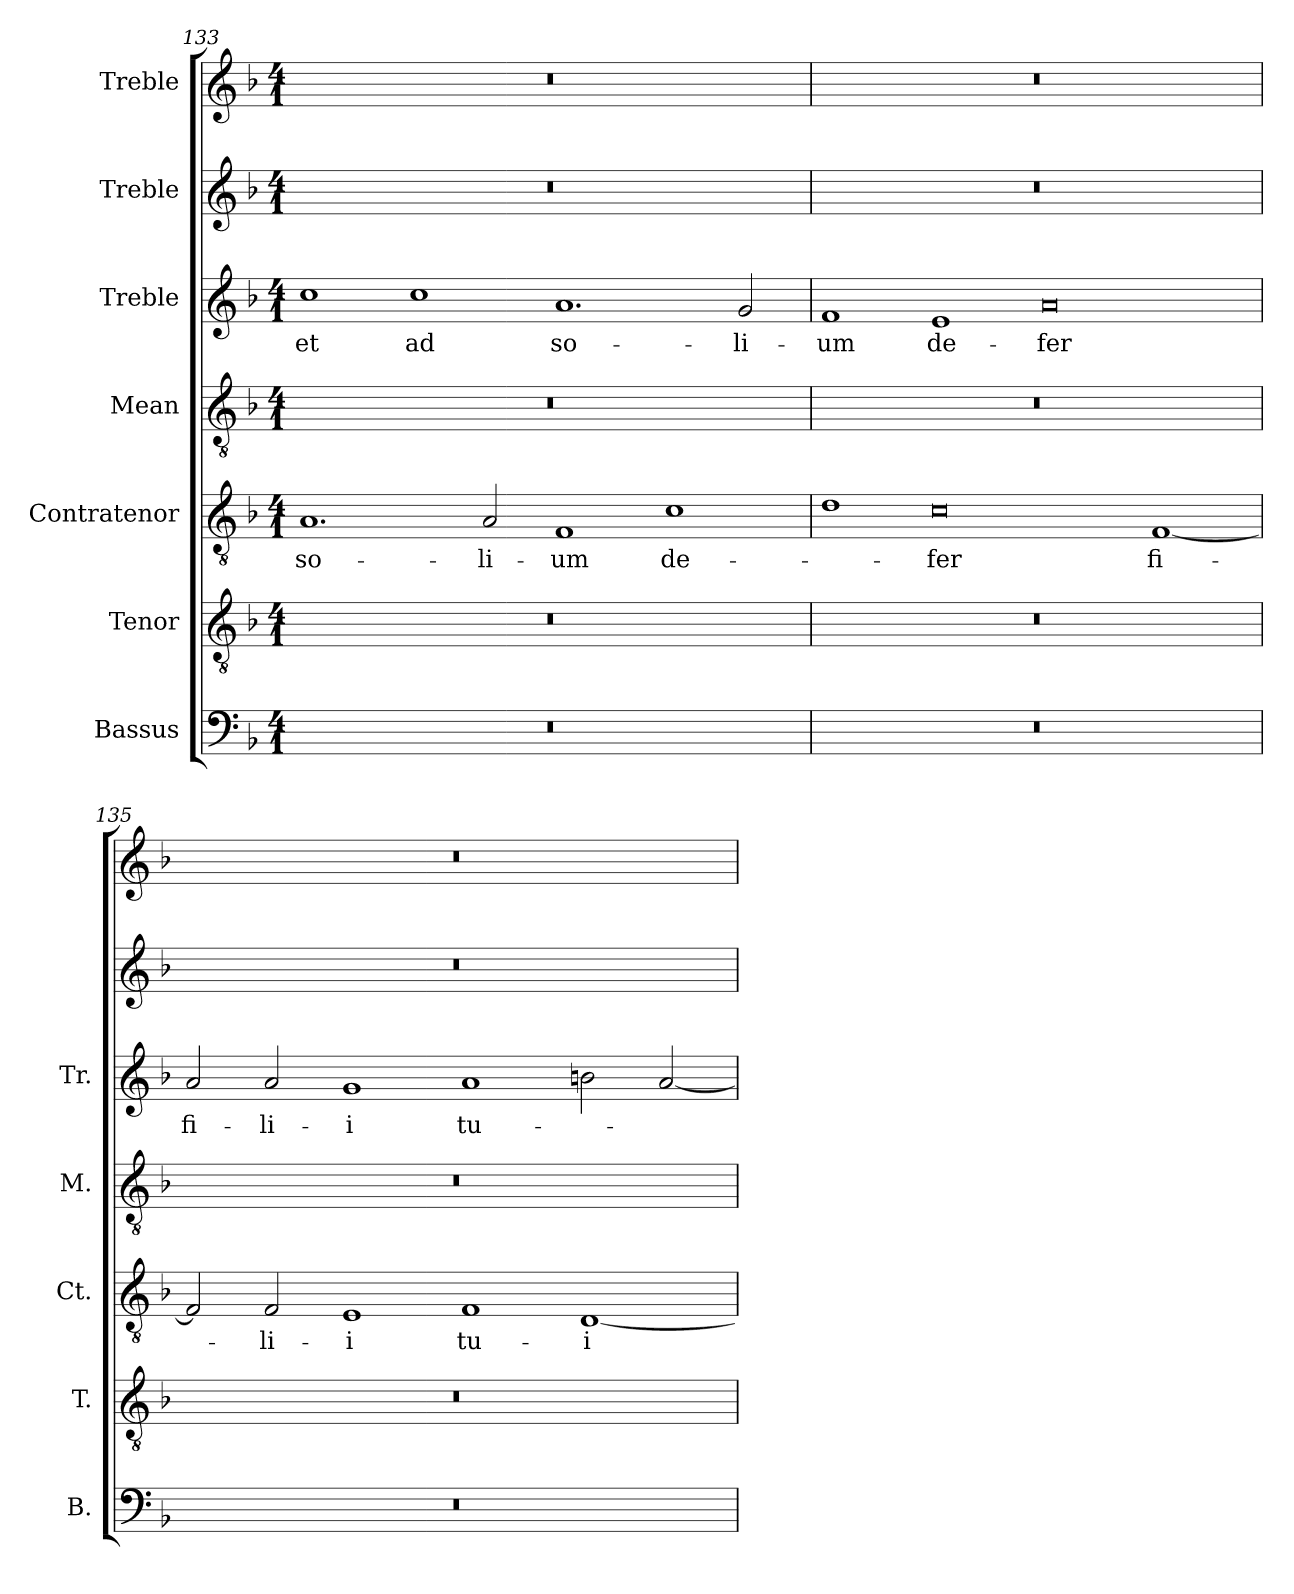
**kern	**kern	**kern	**text	**kern	**kern	**text	**kern	**kern
*part7	*part6	*part5	*part5	*part4	*part3	*part3	*part2	*part1
*staff7	*staff6	*staff5	*staff5	*staff4	*staff3	*staff3	*staff2	*staff1
*I"Bassus	*I"Tenor	*I"Contratenor	*	*I"Mean	*I"Treble	*	*I"Treble	*I"Treble
*I'B.	*I'T.	*I'Ct.	*	*I'M.	*I'Tr.	*	*	*
*clefF4	*clefGv2	*clefGv2	*	*clefGv2	*clefG2	*	*clefG2	*clefG2
*	*ITrd7c12	*ITrd7c12	*	*ITrd7c12	*	*	*	*
*k[b-]	*k[b-]	*k[b-]	*	*k[b-]	*k[b-]	*	*k[b-]	*k[b-]
*F:	*F:	*F:	*	*F:	*F:	*	*F:	*F:
*M4/1	*M4/1	*M4/1	*	*M4/1	*M4/1	*	*M4/1	*M4/1
=133	=133	=133	=133	=133	=133	=133	=133	=133
!LO:N:vis=1	!LO:N:vis=1	!	!	!	!	!	!	!
!	!	!	!LO:LY:b:color=#000000	!LO:N:vis=1	!	!	!	!
!	!	!	!	!	!	!LO:LY:b:color=#000000	!LO:N:vis=1	!LO:N:vis=1
00r	00r	1.AAi	so-	00r	1cci	et	00r	00r
!	!	!	!	!	!	!LO:LY:b:color=#000000	!	!
.	.	.	.	.	1cci	ad	.	.
!	!	!	!LO:LY:b:color=#000000	!	!	!	!	!
.	.	2AAi/	-li-	.	.	.	.	.
!	!	!	!LO:LY:b:color=#000000	!	!	!	!	!
!	!	!	!	!	!	!LO:LY:b:color=#000000	!	!
.	.	1FFi	-um	.	1.ai	so-	.	.
!	!	!	!LO:LY:b:color=#000000	!	!	!	!	!
.	.	1Ci	de-	.	.	.	.	.
!	!	!	!	!	!	!LO:LY:b:color=#000000	!	!
.	.	.	.	.	2gi/	-li-	.	.
!!LO:LB:g=z
=134	=134	=134	=134	=134	=134	=134	=134	=134
!LO:N:vis=1	!LO:N:vis=1	!	!	!LO:N:vis=1	!	!	!	!
!	!	!	!	!	!	!LO:LY:b:color=#000000	!LO:N:vis=1	!LO:N:vis=1
00r	00r	1Di	.	00r	1fi	-um	00r	00r
!	!	!	!LO:LY:b:color=#000000	!	!	!	!	!
!	!	!	!	!	!	!LO:LY:b:color=#000000	!	!
.	.	0Ci	-fer	.	1ei	de-	.	.
!	!	!	!	!	!	!LO:LY:b:color=#000000	!	!
.	.	.	.	.	0ai	-fer	.	.
!	!	!	!LO:LY:b:color=#000000	!	!	!	!	!
.	.	[<1FFi	fi-	.	.	.	.	.
=135	=135	=135	=135	=135	=135	=135	=135	=135
!LO:N:vis=1	!LO:N:vis=1	!	!	!LO:N:vis=1	!	!	!	!
!	!	!	!	!	!	!LO:LY:b:color=#000000	!LO:N:vis=1	!LO:N:vis=1
00r	00r	2FFi/]	.	00r	2ai/	fi-	00r	00r
!	!	!	!LO:LY:b:color=#000000	!	!	!	!	!
!	!	!	!	!	!	!LO:LY:b:color=#000000	!	!
.	.	2FFi/	-li-	.	2ai/	-li-	.	.
!	!	!	!LO:LY:b:color=#000000	!	!	!	!	!
!	!	!	!	!	!	!LO:LY:b:color=#000000	!	!
.	.	1EEi	-i	.	1gi	-i	.	.
!	!	!	!LO:LY:b:color=#000000	!	!	!	!	!
!	!	!	!	!	!	!LO:LY:b:color=#000000	!	!
.	.	1FFi	tu-	.	1ai	tu-	.	.
!	!	!	!LO:LY:b:color=#000000	!	!	!	!	!
.	.	[<1DDi	-i	.	2bni\	.	.	.
.	.	.	.	.	[<2ai/	.	.	.
=	=	=	=	=	=	=	=	=
*-	*-	*-	*-	*-	*-	*-	*-	*-
